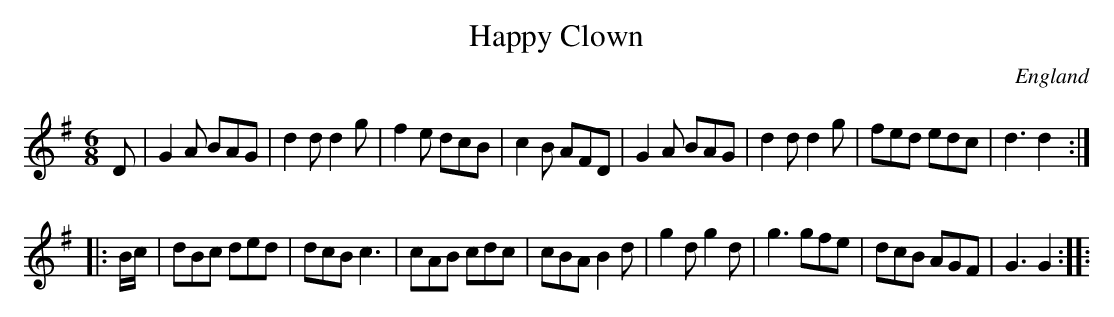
X:1
T:Happy Clown
L:1/8
M:6/8
O:England
K:G major
D |\
G2A BAG | d2d d2g | f2e dcB | c2B AFD | \
G2A BAG | d2d d2g | fed edc | d3 d2 ::
B/c/ | \
dBc ded | dcB c3 | cAB cdc | cBA B2d | \
g2d g2d | g3 gfe | dcB AGF | G3 G2 ::
